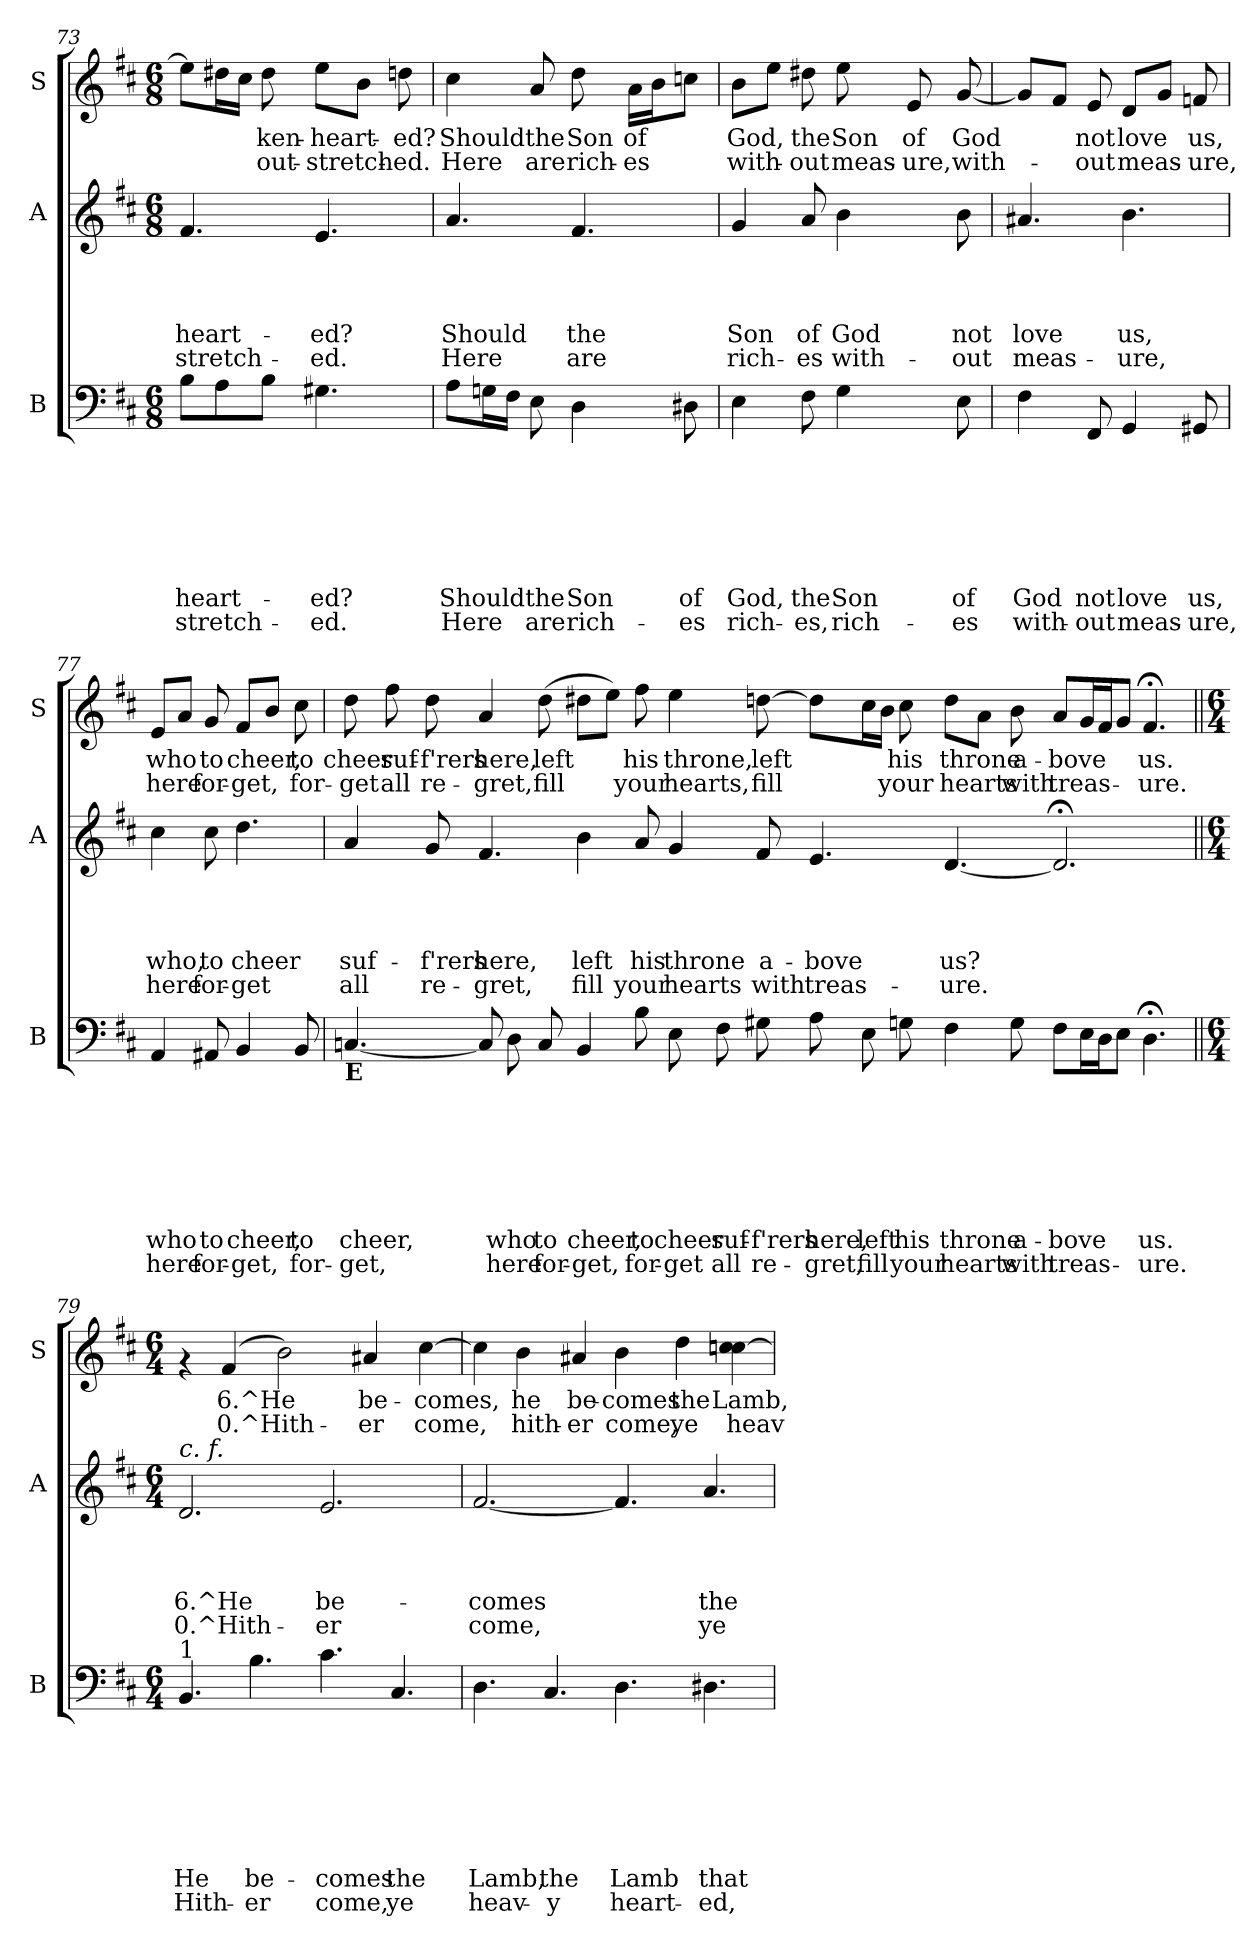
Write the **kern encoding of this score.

**kern	**text	**text	**text	**text	**text	**text	**text	**text	**kern	**text	**text	**text	**text	**text	**kern	**text	**text
*part3	*part3	*part3	*part3	*part3	*part3	*part3	*part3	*part3	*part2	*part2	*part2	*part2	*part2	*part2	*part1	*part1	*part1
*staff3	*staff3	*staff3	*staff3	*staff3	*staff3	*staff3	*staff3	*staff3	*staff2	*staff2	*staff2	*staff2	*staff2	*staff2	*staff1	*staff1	*staff1
*I"B	*	*	*	*	*	*	*	*	*I"A	*	*	*	*	*	*I"S	*	*
*I'B	*	*	*	*	*	*	*	*	*I'A	*	*	*	*	*	*I'S	*	*
*clefF4	*	*	*	*	*	*	*	*	*clefG2	*	*	*	*	*	*clefG2	*	*
*k[f#c#]	*	*	*	*	*	*	*	*	*k[f#c#]	*	*	*	*	*	*k[f#c#]	*	*
*D:	*	*	*	*	*	*	*	*	*D:	*	*	*	*	*	*D:	*	*
*M6/8	*	*	*	*	*	*	*	*	*M6/8	*	*	*	*	*	*M6/8	*	*
=73	=73	=73	=73	=73	=73	=73	=73	=73	=73	=73	=73	=73	=73	=73	=73	=73	=73
!	!	!	!	!	!	!	!LO:LY:b:rj	!LO:LY:b:rj	!	!	!	!	!LO:LY:b:rj	!LO:LY:b:rj	!	!	!
8B\L	.	.	.	.	.	.	-heart-	-stretch-	4.f#/	.	.	.	-heart-	-stretch-	8ee\L]	.	.
8A\	.	.	.	.	.	.	.	.	.	.	.	.	.	.	16dd#X\L	.	.
.	.	.	.	.	.	.	.	.	.	.	.	.	.	.	16cc#\JJ	.	.
!	!	!	!	!	!	!	!	!	!	!	!	!	!	!	!	!LO:LY:b:rj	!LO:LY:b:rj
8B\J	.	.	.	.	.	.	.	.	.	.	.	.	.	.	8dd#\	-ken-	out-
!	!	!	!	!	!	!	!LO:LY:b:rj	!LO:LY:b:rj	!	!	!	!	!LO:LY:b:rj	!LO:LY:b:rj	!	!LO:LY:b:rj	!LO:LY:b:rj
4.G#X\	.	.	.	.	.	.	-ed?	-ed.	4.e/	.	.	.	-ed?	-ed.	8ee\L	-heart-	-stretch-
.	.	.	.	.	.	.	.	.	.	.	.	.	.	.	8b\J	.	.
!	!	!	!	!	!	!	!	!	!	!	!	!	!	!	!	!LO:LY:b:rj	!LO:LY:b:rj
.	.	.	.	.	.	.	.	.	.	.	.	.	.	.	8ddn\	-ed?	-ed.
=74	=74	=74	=74	=74	=74	=74	=74	=74	=74	=74	=74	=74	=74	=74	=74	=74	=74
!	!	!	!	!	!	!	!LO:LY:b:rj	!LO:LY:b:rj	!	!	!	!	!LO:LY:b:rj	!LO:LY:b:rj	!	!LO:LY:b:rj	!LO:LY:b:rj
8A\L	.	.	.	.	.	.	Should	Here	4.a/	.	.	.	Should	Here	4cc#\	Should	Here
16Gn\L	.	.	.	.	.	.	.	.	.	.	.	.	.	.	.	.	.
16F#\JJ	.	.	.	.	.	.	.	.	.	.	.	.	.	.	.	.	.
!	!	!	!	!	!	!	!LO:LY:b:rj	!LO:LY:b:rj	!	!	!	!	!	!	!	!LO:LY:b:rj	!LO:LY:b:rj
8E\	.	.	.	.	.	.	the	are	.	.	.	.	.	.	8a/	the	are
!	!	!	!	!	!	!	!LO:LY:b:rj	!LO:LY:b:rj	!	!	!	!	!LO:LY:b:rj	!LO:LY:b:rj	!	!LO:LY:b:rj	!LO:LY:b:rj
4D\	.	.	.	.	.	.	Son	rich-	4.f#/	.	.	.	the	are	8dd\	Son	rich-
!	!	!	!	!	!	!	!	!	!	!	!	!	!	!	!	!LO:LY:b:rj	!LO:LY:b:rj
.	.	.	.	.	.	.	.	.	.	.	.	.	.	.	16a\LL	of	-es
.	.	.	.	.	.	.	.	.	.	.	.	.	.	.	16b\J	.	.
!	!	!	!	!	!	!	!LO:LY:b:rj	!LO:LY:b:rj	!	!	!	!	!	!	!	!	!
8D#X\	.	.	.	.	.	.	of	-es	.	.	.	.	.	.	8ccn\J	.	.
!!LO:LB:g=z
=75	=75	=75	=75	=75	=75	=75	=75	=75	=75	=75	=75	=75	=75	=75	=75	=75	=75
!	!	!	!	!	!	!	!LO:LY:b:rj	!LO:LY:b:rj	!	!	!	!	!LO:LY:b:rj	!LO:LY:b:rj	!	!LO:LY:b:rj	!LO:LY:b:rj
4E\	.	.	.	.	.	.	God,	rich-	4g/	.	.	.	Son	rich-	8b\L	God,	with-
.	.	.	.	.	.	.	.	.	.	.	.	.	.	.	8ee\J	.	.
!	!	!	!	!	!	!	!LO:LY:b:rj	!LO:LY:b:rj	!	!	!	!	!LO:LY:b:rj	!LO:LY:b:rj	!	!LO:LY:b:rj	!LO:LY:b:rj
8F#\	.	.	.	.	.	.	the	-es,	8a/	.	.	.	of	-es	8dd#X\	the	-out
!	!	!	!	!	!	!	!LO:LY:b:rj	!LO:LY:b:rj	!	!	!	!	!LO:LY:b:rj	!LO:LY:b:rj	!	!LO:LY:b:rj	!LO:LY:b:rj
4G\	.	.	.	.	.	.	Son	rich-	4b\	.	.	.	God	with-	8ee\	Son	meas-
!	!	!	!	!	!	!	!	!	!	!	!	!	!	!	!	!LO:LY:b:rj	!LO:LY:b:rj
.	.	.	.	.	.	.	.	.	.	.	.	.	.	.	8e/	of	-ure,
!	!	!	!	!	!	!	!LO:LY:b:rj	!LO:LY:b:rj	!	!	!	!	!LO:LY:b:rj	!LO:LY:b:rj	!	!LO:LY:b:rj	!LO:LY:b:rj
8E\	.	.	.	.	.	.	of	-es	8b\	.	.	.	not	-out	[<8g/	God	with-
=76	=76	=76	=76	=76	=76	=76	=76	=76	=76	=76	=76	=76	=76	=76	=76	=76	=76
!	!	!	!	!	!	!	!LO:LY:b:rj	!LO:LY:b:rj	!	!	!	!	!LO:LY:b:rj	!LO:LY:b:rj	!	!	!
4F#\	.	.	.	.	.	.	God	with-	4.a#X/	.	.	.	love	meas-	8g/L]	.	.
.	.	.	.	.	.	.	.	.	.	.	.	.	.	.	8f#/J	.	.
!	!	!	!	!	!	!	!LO:LY:b:rj	!LO:LY:b:rj	!	!	!	!	!	!	!	!LO:LY:b:rj	!LO:LY:b:rj
8FF#/	.	.	.	.	.	.	not	-out	.	.	.	.	.	.	8e/	not	-out
!	!	!	!	!	!	!	!LO:LY:b:rj	!LO:LY:b:rj	!	!	!	!	!LO:LY:b:rj	!LO:LY:b:rj	!	!LO:LY:b:rj	!LO:LY:b:rj
4GG/	.	.	.	.	.	.	love	meas-	4.b\	.	.	.	us,	-ure,	8d/L	love	meas-
.	.	.	.	.	.	.	.	.	.	.	.	.	.	.	8g/J	.	.
!	!	!	!	!	!	!	!LO:LY:b:rj	!LO:LY:b:rj	!	!	!	!	!	!	!	!LO:LY:b:rj	!LO:LY:b:rj
8GG#X/	.	.	.	.	.	.	us,	-ure,	.	.	.	.	.	.	8fn/	us,	-ure,
=77	=77	=77	=77	=77	=77	=77	=77	=77	=77	=77	=77	=77	=77	=77	=77	=77	=77
!	!	!	!	!	!	!	!LO:LY:b:rj	!LO:LY:b:rj	!	!	!	!	!LO:LY:b:rj	!LO:LY:b:rj	!	!LO:LY:b:rj	!LO:LY:b:rj
4AA/	.	.	.	.	.	.	who	here	4cc#\	.	.	.	who,	here	8e/L	who	here
.	.	.	.	.	.	.	.	.	.	.	.	.	.	.	8a/J	.	.
!	!	!	!	!	!	!	!LO:LY:b:rj	!LO:LY:b:rj	!	!	!	!	!LO:LY:b:rj	!LO:LY:b:rj	!	!LO:LY:b:rj	!LO:LY:b:rj
8AA#X/	.	.	.	.	.	.	to	for-	8cc#\	.	.	.	to	for-	8g/	to	for-
!	!	!	!	!	!	!	!LO:LY:b:rj	!LO:LY:b:rj	!	!	!	!	!LO:LY:b:rj	!LO:LY:b:rj	!	!LO:LY:b:rj	!LO:LY:b:rj
4BB/	.	.	.	.	.	.	cheer,	-get,	4.dd\	.	.	.	cheer	-get	8f#/L	cheer,	-get,
.	.	.	.	.	.	.	.	.	.	.	.	.	.	.	8b/J	.	.
!	!	!	!	!	!	!	!LO:LY:b:rj	!LO:LY:b:rj	!	!	!	!	!	!	!	!LO:LY:b:rj	!LO:LY:b:rj
8BB/	.	.	.	.	.	.	to	for-	.	.	.	.	.	.	8cc#\	to	for-
!!LO:PB:g=z
=78	=78	=78	=78	=78	=78	=78	=78	=78	=78	=78	=78	=78	=78	=78	=78	=78	=78
!LO:TX:b:B:t=E	!	!	!	!	!	!	!	!	!	!	!	!	!	!	!	!	!
!	!	!	!	!	!	!	!LO:LY:b:rj	!LO:LY:b:rj	!	!	!	!	!LO:LY:b:rj	!LO:LY:b:rj	!	!LO:LY:b:rj	!LO:LY:b:rj
[<4.Cn/	.	.	.	.	.	.	cheer,	-get,	4a/	.	.	.	suf-	all	8dd\	cheer	-get
!	!	!	!	!	!	!	!	!	!	!	!	!	!	!	!	!LO:LY:b:rj	!LO:LY:b:rj
.	.	.	.	.	.	.	.	.	.	.	.	.	.	.	8ff#\	suf-	all
!	!	!	!	!	!	!	!	!	!	!	!	!	!LO:LY:b:rj	!LO:LY:b:rj	!	!LO:LY:b:rj	!LO:LY:b:rj
.	.	.	.	.	.	.	.	.	8g/	.	.	.	-f'rers	re-	8dd\	-f'rers	re-
!	!	!	!	!	!	!	!	!	!	!	!	!	!LO:LY:b:rj	!LO:LY:b:rj	!	!LO:LY:b:rj	!LO:LY:b:rj
8C/]	.	.	.	.	.	.	.	.	4.f#/	.	.	.	here,	-gret,	4a/	here,	-gret,
!	!	!	!	!	!	!	!LO:LY:b:rj	!LO:LY:b:rj	!	!	!	!	!	!	!	!	!
8D\	.	.	.	.	.	.	who	here	.	.	.	.	.	.	.	.	.
!	!	!	!	!	!	!	!LO:LY:b:rj	!LO:LY:b:rj	!	!	!	!	!	!	!	!LO:LY:b:rj	!LO:LY:b:rj
8C/	.	.	.	.	.	.	to	for-	.	.	.	.	.	.	(>8dd\	left	fill
!	!	!	!	!	!	!	!LO:LY:b:rj	!LO:LY:b:rj	!	!	!	!	!LO:LY:b:rj	!LO:LY:b:rj	!	!	!
4BB/	.	.	.	.	.	.	cheer,	-get,	4b\	.	.	.	left	fill	8dd#X\L	.	.
.	.	.	.	.	.	.	.	.	.	.	.	.	.	.	8ee\J)	.	.
!	!	!	!	!	!	!	!LO:LY:b:rj	!LO:LY:b:rj	!	!	!	!	!LO:LY:b:rj	!LO:LY:b:rj	!	!LO:LY:b:rj	!LO:LY:b:rj
8B\	.	.	.	.	.	.	to	for-	8a/	.	.	.	his	your	8ff#\	his	your
!	!	!	!	!	!	!	!LO:LY:b:rj	!LO:LY:b:rj	!	!	!	!	!LO:LY:b:rj	!LO:LY:b:rj	!	!LO:LY:b:rj	!LO:LY:b:rj
8E\	.	.	.	.	.	.	cheer	-get	4g/	.	.	.	throne	hearts	4ee\	throne,	hearts,
!	!	!	!	!	!	!	!LO:LY:b:rj	!LO:LY:b:rj	!	!	!	!	!	!	!	!	!
8F#\	.	.	.	.	.	.	suf-	all	.	.	.	.	.	.	.	.	.
!	!	!	!	!	!	!	!LO:LY:b:rj	!LO:LY:b:rj	!	!	!	!	!LO:LY:b:rj	!LO:LY:b:rj	!	!LO:LY:b:rj	!LO:LY:b:rj
8G#X\	.	.	.	.	.	.	-f'rers	re-	8f#/	.	.	.	a-	with	[>8ddn\	left	fill
!	!	!	!	!	!	!	!LO:LY:b:rj	!LO:LY:b:rj	!	!	!	!	!LO:LY:b:rj	!LO:LY:b:rj	!	!	!
8A\	.	.	.	.	.	.	here,	-gret,	4.e/	.	.	.	-bove	treas-	8dd\L]	.	.
!	!	!	!	!	!	!	!LO:LY:b:rj	!LO:LY:b:rj	!	!	!	!	!	!	!	!	!
8E\	.	.	.	.	.	.	left	fill	.	.	.	.	.	.	16cc#\L	.	.
.	.	.	.	.	.	.	.	.	.	.	.	.	.	.	16b\JJ	.	.
!	!	!	!	!	!	!	!LO:LY:b:rj	!LO:LY:b:rj	!	!	!	!	!	!	!	!LO:LY:b:rj	!LO:LY:b:rj
8Gn\	.	.	.	.	.	.	his	your	.	.	.	.	.	.	8cc#\	his	your
!	!	!	!	!	!	!	!LO:LY:b:rj	!LO:LY:b:rj	!	!	!	!	!LO:LY:b:rj	!LO:LY:b:rj	!	!LO:LY:b:rj	!LO:LY:b:rj
4F#\	.	.	.	.	.	.	throne	hearts	[<4.d/	.	.	.	us?	-ure.	8dd\L	throne	hearts
.	.	.	.	.	.	.	.	.	.	.	.	.	.	.	8a\J	.	.
!	!	!	!	!	!	!	!LO:LY:b:rj	!LO:LY:b:rj	!	!	!	!	!	!	!	!LO:LY:b:rj	!LO:LY:b:rj
8G\	.	.	.	.	.	.	a-	with	.	.	.	.	.	.	8b\	a-	with
!	!	!	!	!	!	!	!LO:LY:b:rj	!LO:LY:b:rj	!	!	!	!	!	!	!	!LO:LY:b:rj	!LO:LY:b:rj
8F#\L	.	.	.	.	.	.	-bove	treas-	2.d;</]	.	.	.	.	.	8a/L	-bove	treas-
16E\L	.	.	.	.	.	.	.	.	.	.	.	.	.	.	16g/L	.	.
16D\J	.	.	.	.	.	.	.	.	.	.	.	.	.	.	16f#/J	.	.
8E\J	.	.	.	.	.	.	.	.	.	.	.	.	.	.	8g/J	.	.
!	!	!	!	!	!	!	!LO:LY:b:rj	!LO:LY:b:rj	!	!	!	!	!	!	!	!LO:LY:b:rj	!LO:LY:b:rj
4.D;<\	.	.	.	.	.	.	us.	-ure.	.	.	.	.	.	.	4.f#;</	us.	-ure.
!!LO:LB:g=z
=79||	=79||	=79||	=79||	=79||	=79||	=79||	=79||	=79||	=79||	=79||	=79||	=79||	=79||	=79||	=79||	=79||	=79||
*M6/4	*	*	*	*	*	*	*	*	*M6/4	*	*	*	*	*	*M6/4	*	*
!	!	!	!	!	!	!	!	!	!LO:TX:a:i:t=c. f.	!	!	!	!	!	!	!	!
!LO:TX:a:t=1	!	!	!	!	!	!	!	!	!	!	!	!	!	!	!	!	!
!	!	!	!	!	!	!	!LO:LY:b:rj	!LO:LY:b:rj	!	!	!	!	!LO:LY:b:rj	!LO:LY:b:rj	!	!	!
4.BB/	.	.	.	.	.	.	He	Hith-	2.d>/	.	.	.	6.^He	0.^Hith-	4rf	.	.
!	!	!	!	!	!	!	!	!	!	!	!	!	!	!	!	!LO:LY:b:rj	!LO:LY:b:rj
.	.	.	.	.	.	.	.	.	.	.	.	.	.	.	(<4f#/	6.^He	0.^Hith-
!	!	!	!	!	!	!	!LO:LY:b:rj	!LO:LY:b:rj	!	!	!	!	!	!	!	!	!
4.B\	.	.	.	.	.	.	be-	-er	.	.	.	.	.	.	.	.	.
.	.	.	.	.	.	.	.	.	.	.	.	.	.	.	2b\)	.	.
!	!	!	!	!	!	!	!LO:LY:b:rj	!LO:LY:b:rj	!	!	!	!	!LO:LY:b:rj	!LO:LY:b:rj	!	!	!
4.c#\	.	.	.	.	.	.	-comes	come,	2.e/	.	.	.	be-	-er	.	.	.
!	!	!	!	!	!	!	!	!	!	!	!	!	!	!	!	!LO:LY:b:rj	!LO:LY:b:rj
.	.	.	.	.	.	.	.	.	.	.	.	.	.	.	4a#X/	be-	-er
!	!	!	!	!	!	!	!LO:LY:b:rj	!LO:LY:b:rj	!	!	!	!	!	!	!	!	!
4.C#/	.	.	.	.	.	.	the	ye	.	.	.	.	.	.	.	.	.
!	!	!	!	!	!	!	!	!	!	!	!	!	!	!	!	!LO:LY:b:rj	!LO:LY:b:rj
.	.	.	.	.	.	.	.	.	.	.	.	.	.	.	[>4cc#\	-comes,	come,
=80	=80	=80	=80	=80	=80	=80	=80	=80	=80	=80	=80	=80	=80	=80	=80	=80	=80
!	!	!	!	!	!	!	!LO:LY:b:rj	!LO:LY:b:rj	!	!	!	!	!LO:LY:b:rj	!LO:LY:b:rj	!	!	!
4.D\	.	.	.	.	.	.	Lamb,	heav-	[<2.f#/	.	.	.	-comes	come,	4cc#\]	.	.
!	!	!	!	!	!	!	!	!	!	!	!	!	!	!	!	!LO:LY:b:rj	!LO:LY:b:rj
.	.	.	.	.	.	.	.	.	.	.	.	.	.	.	4b\	he	hith-
!	!	!	!	!	!	!	!LO:LY:b:rj	!LO:LY:b:rj	!	!	!	!	!	!	!	!	!
4.C#/	.	.	.	.	.	.	the	-y	.	.	.	.	.	.	.	.	.
!	!	!	!	!	!	!	!	!	!	!	!	!	!	!	!	!LO:LY:b:rj	!LO:LY:b:rj
.	.	.	.	.	.	.	.	.	.	.	.	.	.	.	4a#X/	be-	-er
!	!	!	!	!	!	!	!LO:LY:b:rj	!LO:LY:b:rj	!	!	!	!	!	!	!	!LO:LY:b:rj	!LO:LY:b:rj
4.D\	.	.	.	.	.	.	Lamb	heart-	4.f#/]	.	.	.	.	.	4b\	-comes	come,
!	!	!	!	!	!	!	!	!	!	!	!	!	!	!	!	!LO:LY:b:rj	!LO:LY:b:rj
.	.	.	.	.	.	.	.	.	.	.	.	.	.	.	4dd\	the	ye
!	!	!	!	!	!	!	!LO:LY:b:rj	!LO:LY:b:rj	!	!	!	!	!LO:LY:b:rj	!LO:LY:b:rj	!	!	!
4.D#X\	.	.	.	.	.	.	that	-ed,	4.a/	.	.	.	the	ye	.	.	.
!	!	!	!	!	!	!	!	!	!	!	!	!	!	!	!	!LO:LY:b:rj	!LO:LY:b:rj
.	.	.	.	.	.	.	.	.	.	.	.	.	.	.	4ccn\ [>4ccn\	Lamb,	heav-
=	=	=	=	=	=	=	=	=	=	=	=	=	=	=	=	=	=
*-	*-	*-	*-	*-	*-	*-	*-	*-	*-	*-	*-	*-	*-	*-	*-	*-	*-
